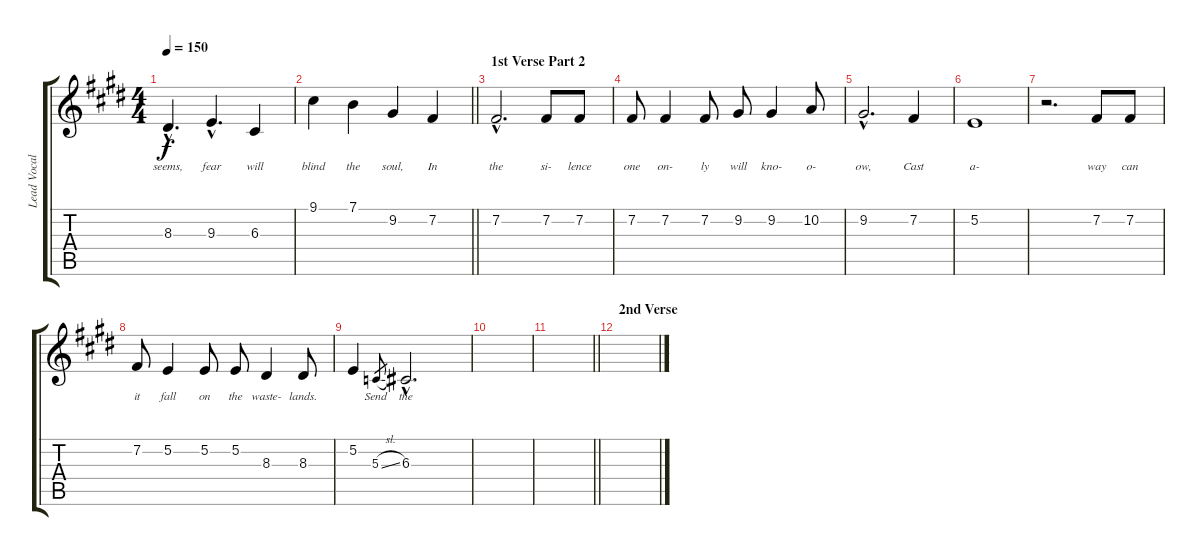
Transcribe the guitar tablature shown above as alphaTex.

\track ("Lead Vocals" "Lead Vocal") {instrument lead2sawtooth}
\staff {score tabs}
\tuning (E4 B3 G3 D3 A2 E2) {hide}
\ts (4 4)
\tempo 150
\clef g2
\ks c#minor
8.3{hac}.4{d lyrics (0 "seems,") lyrics (1 "") lyrics (2 "") lyrics (3 "") lyrics (4 "") dy f} 9.3{hac}.4{d lyrics (0 "fear") lyrics (1 "") lyrics (2 "") lyrics (3 "") lyrics (4 "")} 6.3.4{lyrics (0 "will") lyrics (1 "") lyrics (2 "") lyrics (3 "") lyrics (4 "")} |
\barLineRight lightlight
9.1.4{lyrics (0 "blind") lyrics (1 "") lyrics (2 "") lyrics (3 "") lyrics (4 "")} 7.1.4{lyrics (0 "the") lyrics (1 "") lyrics (2 "") lyrics (3 "") lyrics (4 "")} 9.2.4{lyrics (0 "soul,") lyrics (1 "") lyrics (2 "") lyrics (3 "") lyrics (4 "")} 7.2.4{lyrics (0 "In") lyrics (1 "") lyrics (2 "") lyrics (3 "") lyrics (4 "")} |
\section ("" "1st Verse Part 2")
7.2{hac}.2{d lyrics (0 "the") lyrics (1 "") lyrics (2 "") lyrics (3 "") lyrics (4 "")} 7.2.8{lyrics (0 "si-") lyrics (1 "") lyrics (2 "") lyrics (3 "") lyrics (4 "")} 7.2.8{lyrics (0 "lence") lyrics (1 "") lyrics (2 "") lyrics (3 "") lyrics (4 "")} |
7.2.8{lyrics (0 "one") lyrics (1 "") lyrics (2 "") lyrics (3 "") lyrics (4 "")} 7.2.4{lyrics (0 "on-") lyrics (1 "") lyrics (2 "") lyrics (3 "") lyrics (4 "")} 7.2.8{lyrics (0 "ly") lyrics (1 "") lyrics (2 "") lyrics (3 "") lyrics (4 "")} 9.2.8{lyrics (0 "will") lyrics (1 "") lyrics (2 "") lyrics (3 "") lyrics (4 "")} 9.2.4{lyrics (0 "kno-") lyrics (1 "") lyrics (2 "") lyrics (3 "") lyrics (4 "")} 10.2.8{lyrics (0 "o-") lyrics (1 "") lyrics (2 "") lyrics (3 "") lyrics (4 "")} |
9.2{hac}.2{d lyrics (0 "ow,") lyrics (1 "") lyrics (2 "") lyrics (3 "") lyrics (4 "")} 7.2.4{lyrics (0 "Cast") lyrics (1 "") lyrics (2 "") lyrics (3 "") lyrics (4 "")} |
5.2.1{lyrics (0 "a-") lyrics (1 "") lyrics (2 "") lyrics (3 "") lyrics (4 "")} |
r.2{d} 7.2.8{lyrics (0 "way") lyrics (1 "") lyrics (2 "") lyrics (3 "") lyrics (4 "")} 7.2.8{lyrics (0 "can") lyrics (1 "") lyrics (2 "") lyrics (3 "") lyrics (4 "")} |
7.2.8{lyrics (0 "it") lyrics (1 "") lyrics (2 "") lyrics (3 "") lyrics (4 "")} 5.2.4{lyrics (0 "fall") lyrics (1 "") lyrics (2 "") lyrics (3 "") lyrics (4 "")} 5.2.8{lyrics (0 "on") lyrics (1 "") lyrics (2 "") lyrics (3 "") lyrics (4 "")} 5.2.8{lyrics (0 "the") lyrics (1 "") lyrics (2 "") lyrics (3 "") lyrics (4 "")} 8.3.4{lyrics (0 "waste-") lyrics (1 "") lyrics (2 "") lyrics (3 "") lyrics (4 "")} 8.3.8{lyrics (0 "lands.") lyrics (1 "") lyrics (2 "") lyrics (3 "") lyrics (4 "")} |
5.2.4{lyrics (0 "") lyrics (1 "") lyrics (2 "") lyrics (3 "") lyrics (4 "")} 5.3{sl}.8{lyrics (0 "Send") lyrics (1 "") lyrics (2 "") lyrics (3 "") lyrics (4 "") gr} 6.3{hac}.2{d lyrics (0 "the") lyrics (1 "") lyrics (2 "") lyrics (3 "") lyrics (4 "")} |
|
\barLineRight lightlight
|
\section ("" "2nd Verse")
